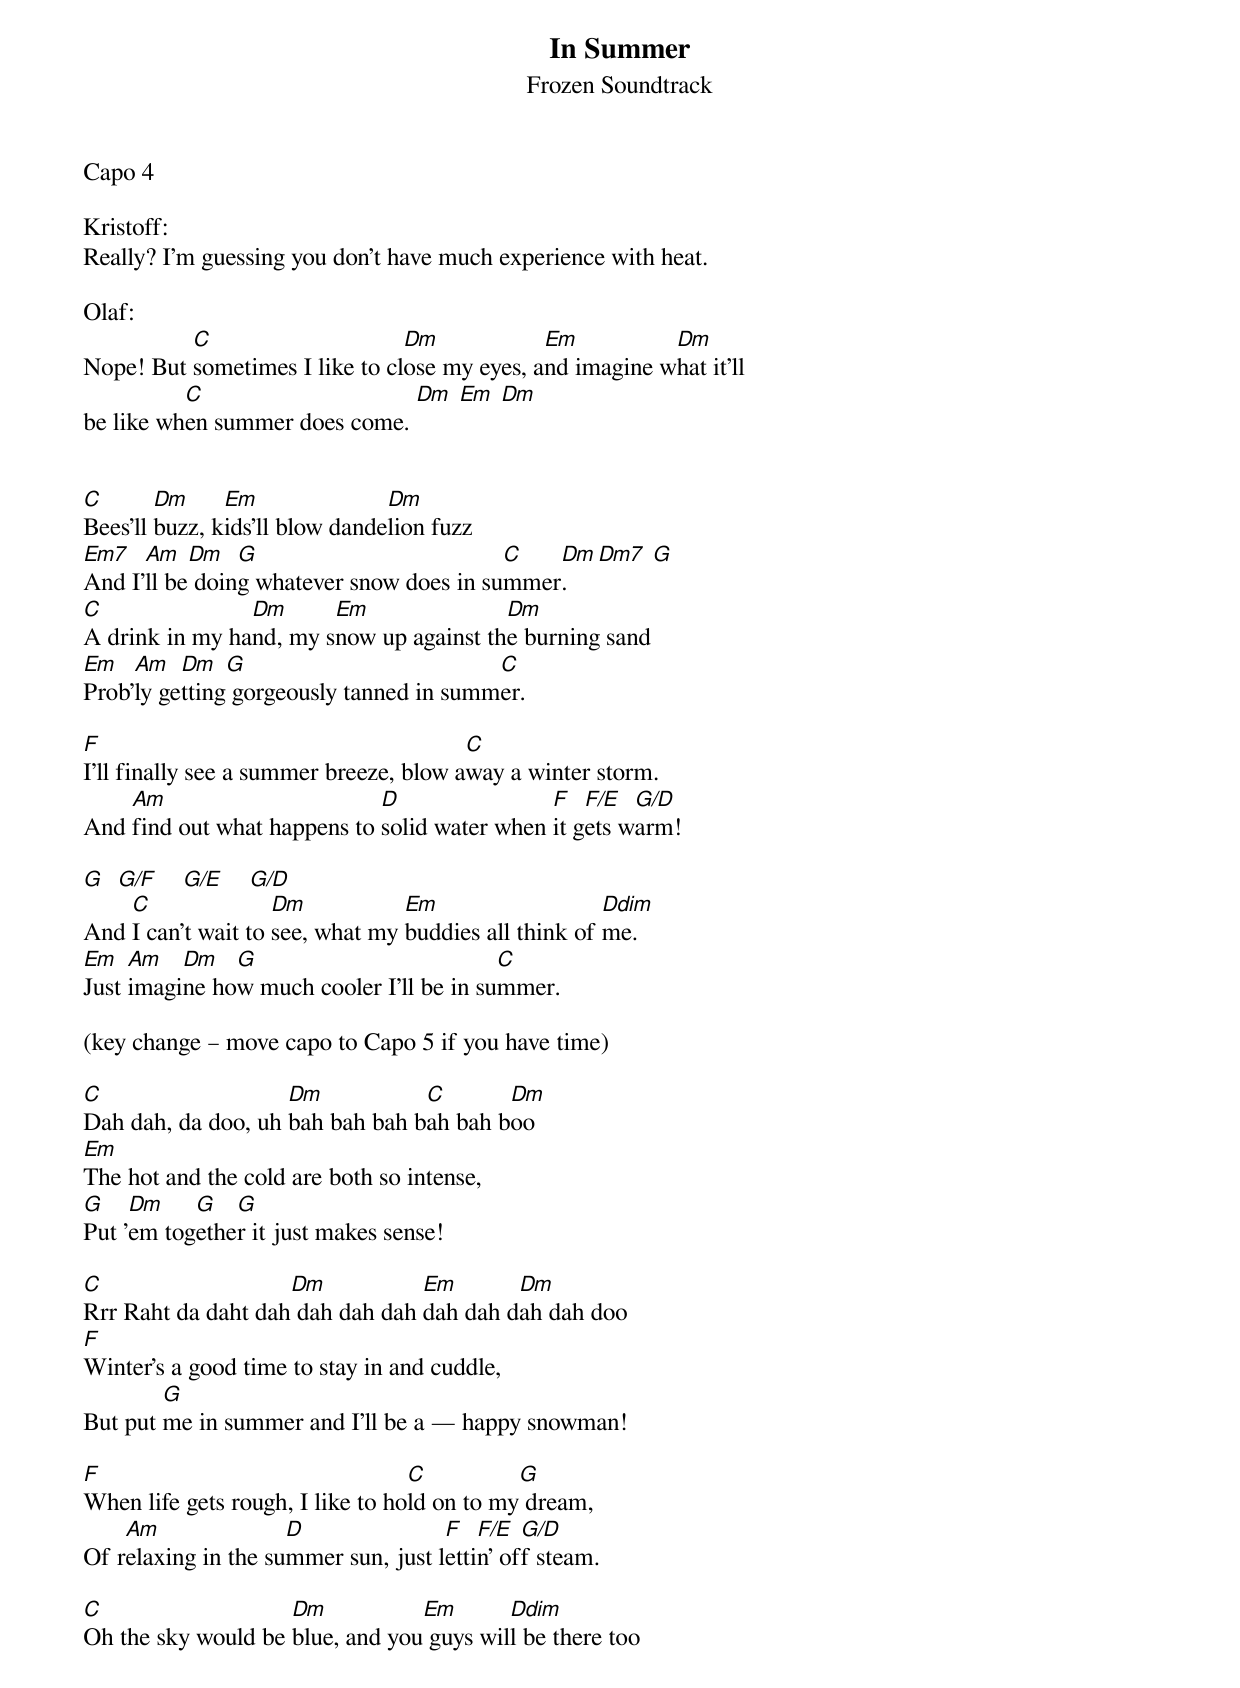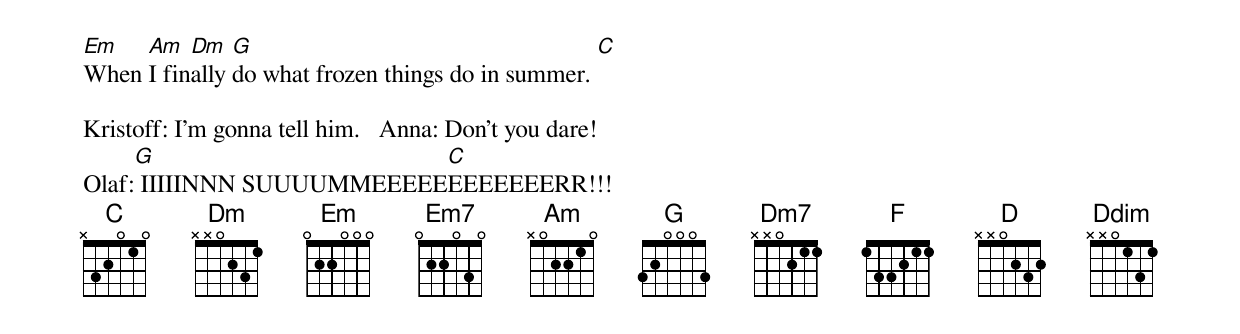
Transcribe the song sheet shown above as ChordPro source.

{title: In Summer}
{subtitle: Frozen Soundtrack}

Capo 4

Kristoff:
Really? I’m guessing you don’t have much experience with heat.

Olaf:
Nope! But [C]sometimes I like to cl[Dm]ose my eyes, a[Em]nd imagine w[Dm]hat it’ll
be like wh[C]en summer does come. [Dm] [Em] [Dm]


[C]Bees'll [Dm]buzz, k[Em]ids'll blow dande[Dm]lion fuzz
[Em7]And I’[Am]ll be[Dm] doin[G]g whatever snow does in su[C]mmer[Dm]. [Dm7] [G]
[C]A drink in my ha[Dm]nd, my s[Em]now up against th[Dm]e burning sand
[Em]Prob'[Am]ly ge[Dm]tting[G] gorgeously tanned in summ[C]er.

[F]I’ll finally see a summer breeze, blow a[C]way a winter storm.
And [Am]find out what happens to [D]solid water when [F]it g[F/E]ets w[G/D]arm!

[G]  [G/F]    [G/E]    [G/D]
And [C]I can’t wait to [Dm]see, what my [Em]buddies all think of [Ddim]me.
[Em]Just [Am]imagi[Dm]ne ho[G]w much cooler I’ll be in su[C]mmer.

(key change – move capo to Capo 5 if you have time)

[C]Dah dah, da doo, uh [Dm]bah bah bah b[C]ah bah b[Dm]oo
[Em]The hot and the cold are both so intense,
[G]Put '[Dm]em tog[G]ethe[G]r it just makes sense!

[C]Rrr Raht da daht dah[Dm] dah dah dah [Em]dah dah d[Dm]ah dah doo
[F]Winter’s a good time to stay in and cuddle,
But put [G]me in summer and I’ll be a — happy snowman!

[F]When life gets rough, I like to ho[C]ld on to my[G] dream,
Of r[Am]elaxing in the su[D]mmer sun, just l[F]etti[F/E]n’ of[G/D]f steam.

[C]Oh the sky would be [Dm]blue, and you[Em] guys wil[Ddim]l be there too
[Em]When [Am]I fin[Dm]ally [G]do what frozen things do in summer. [C]

Kristoff: I’m gonna tell him.   Anna: Don’t you dare!
Olaf:[G] IIIIINNN SUUUUMMEEEEE[C]EEEEEEERR!!!
